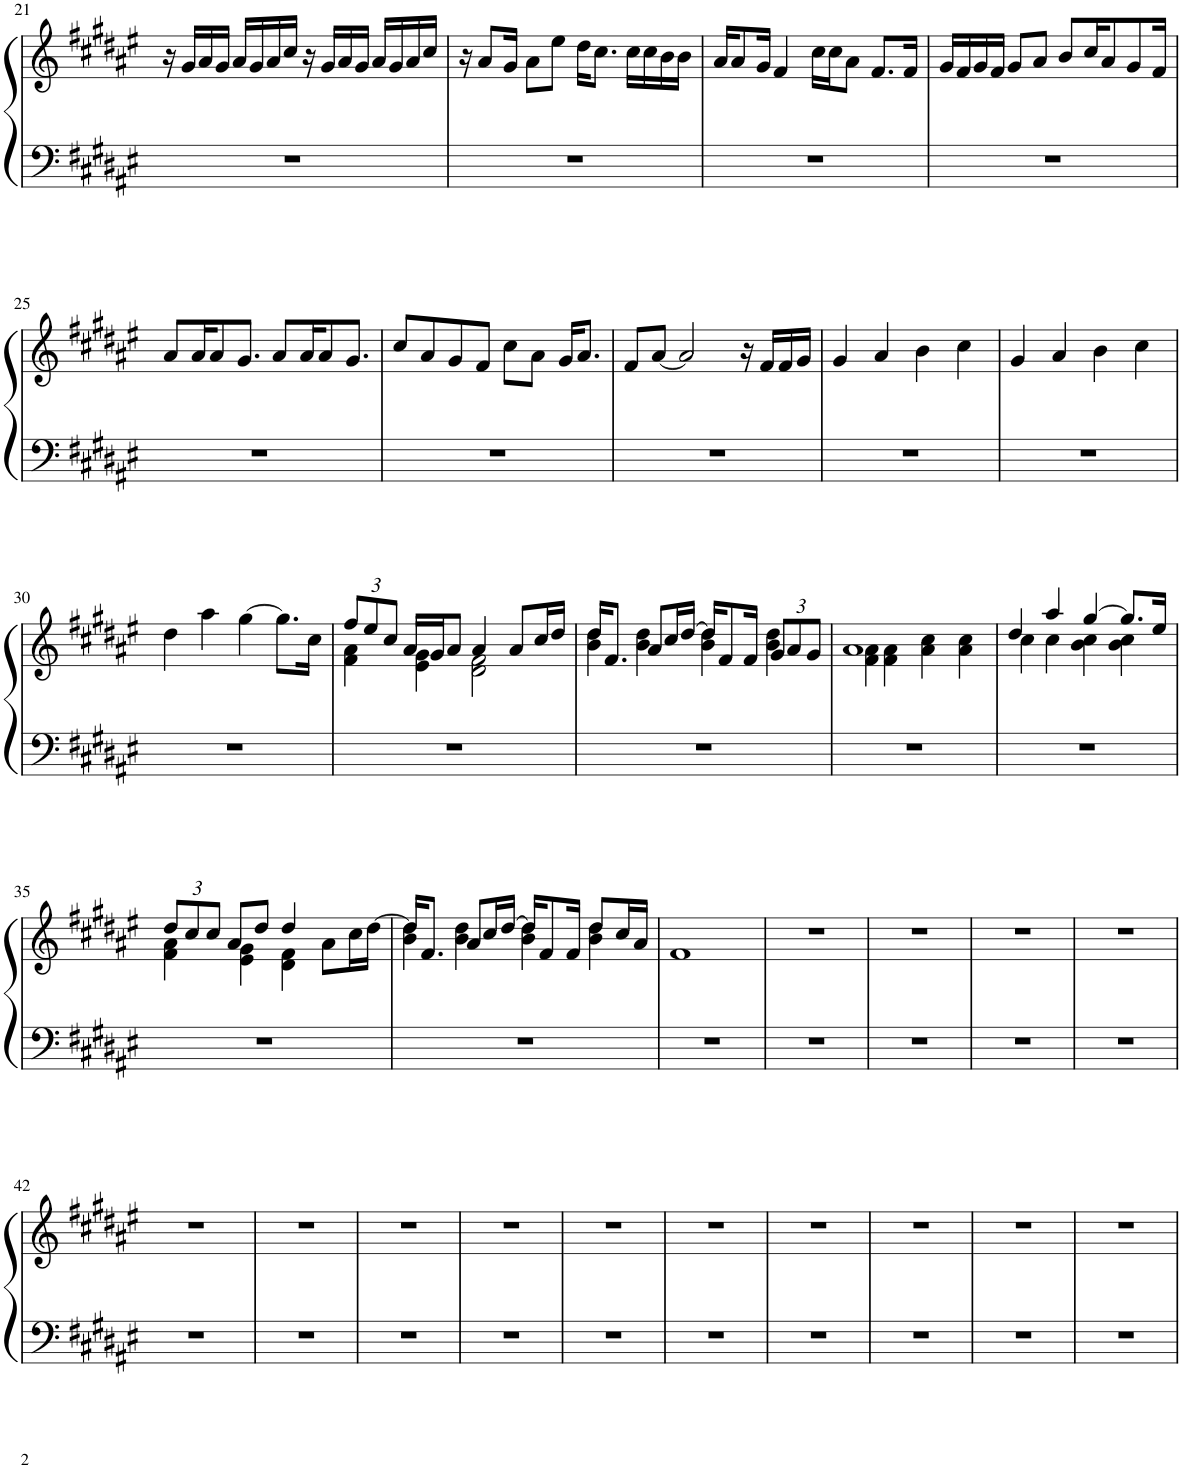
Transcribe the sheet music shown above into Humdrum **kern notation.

**kern	**kern
*part1	*part1
*staff2	*staff1
*I"Piano	*
*I'Pno.	*
!!LO:PB:g=z
*clefF4	*clefG2
*k[f#c#g#d#a#e#]	*k[f#c#g#d#a#e#]
*M4/4	*M4/4
=21	=21
1r	16r
.	16g#/LL
.	16a#/
.	16g#/JJ
.	16a#/LL
.	16g#/
.	16a#/
.	16cc#/JJ
.	16r
.	16g#/LL
.	16a#/
.	16g#/JJ
.	16a#/LL
.	16g#/
.	16a#/
.	16cc#/JJ
=22	=22
1r	16r
.	8a#/L
.	16g#/Jk
.	8a#\L
.	8ee#\J
.	16dd#\KL
.	8.cc#\J
.	16cc#\LL
.	16cc#\
.	16b\
.	16b\JJ
=23	=23
1r	16a#/KL
.	8a#/
.	16g#/Jk
.	4f#/
.	16cc#\LL
.	16cc#\J
.	8a#\J
.	8.f#/L
.	16f#/Jk
=24	=24
1r	16g#/LL
.	16f#/
.	16g#/
.	16f#/JJ
.	8g#/L
.	8a#/J
.	8b/L
.	16cc#/K
.	8a#/
.	8g#/
.	16f#/Jk
!!LO:LB:g=z
=25	=25
1r	8a#/L
.	16a#/K
.	8a#/
.	8.g#/J
.	8a#/L
.	16a#/K
.	8a#/
.	8.g#/J
=26	=26
1r	8cc#/L
.	8a#/
.	8g#/
.	8f#/J
.	8cc#\L
.	8a#\J
.	16g#/KL
.	8.a#/J
=27	=27
1r	8f#/L
.	[8a#/J
.	2a#/]
.	16r
.	16f#/LL
.	16f#/
.	16g#/JJ
=28	=28
1r	4g#/
.	4a#/
.	4b\
.	4cc#\
=29	=29
1r	4g#/
.	4a#/
.	4b\
.	4cc#\
!!LO:LB:g=z
=30	=30
1r	4dd#\
.	4aa#\
.	[4gg#\
.	8.gg#\L]
.	16cc#\Jk
=31	=31
*	*Xbrackettup
*	*^
1r	12ff#/L	4f#\ 4a#\
.	12ee#/	.
.	12cc#/J	.
.	16a#/LL	4e#\ 4g#\
.	16g#/J	.
.	8a#/J	.
.	4a#/	2d#\ 2f#\
.	8a#/L	.
.	16cc#/L	.
.	16dd#/JJ	.
=32	=32	=32
1r	16dd#/KL	4b\ 4dd#\
.	8.f#/J	.
.	8a#/L	4b\ 4dd#\
.	16cc#/L	.
.	[16dd#/JJ	.
.	16dd#/KL]	4b\ 4dd#\
.	8f#/	.
.	16f#/Jk	.
.	12g#/L	4b\ 4dd#\
.	12a#/	.
.	12g#/J	.
=33	=33	=33
1r	1a#	4f#\ 4a#\
.	.	4f#\ 4a#\
.	.	4a#\ 4cc#\
.	.	4a#\ 4cc#\
=34	=34	=34
1r	4dd#/	4cc#\
.	4aa#/	4cc#\
.	[4gg#/	4b\ 4cc#\
.	8.gg#/L]	4b\ 4cc#\
.	16ee#/Jk	.
!!LO:LB:g=z	!!
=35	=35	=35
1r	12dd#/L	4f#\ 4a#\
.	12cc#/	.
.	12cc#/J	.
.	8a#/L	4e#\ 4g#\
.	8dd#/J	.
.	4dd#/	4d#\ 4f#\
.	8a#\L	4ryy
.	16cc#\L	.
.	[16dd#\JJ	.
=36	=36	=36
1r	16dd#/KL]	4b\ 4dd#\
.	8.f#/J	.
.	8a#/L	4b\ 4dd#\
.	16cc#/L	.
.	[16dd#/JJ	.
.	16dd#/KL]	4b\ 4dd#\
.	8f#/	.
.	16f#/Jk	.
.	8dd#/L	4b\ 4dd#\
.	16cc#/L	.
.	16a#/JJ	.
*	*v	*v
=37	=37
1r	1f#
=38	=38
1r	1r
=39	=39
1r	1r
=40	=40
1r	1r
=41	=41
1r	1r
!!LO:LB:g=z
=42	=42
1r	1r
=43	=43
1r	1r
=44	=44
1r	1r
=45	=45
1r	1r
=46	=46
1r	1r
=47	=47
1r	1r
=48	=48
1r	1r
=49	=49
1r	1r
=50	=50
1r	1r
=51	=51
1r	1r
=	=
*-	*-
